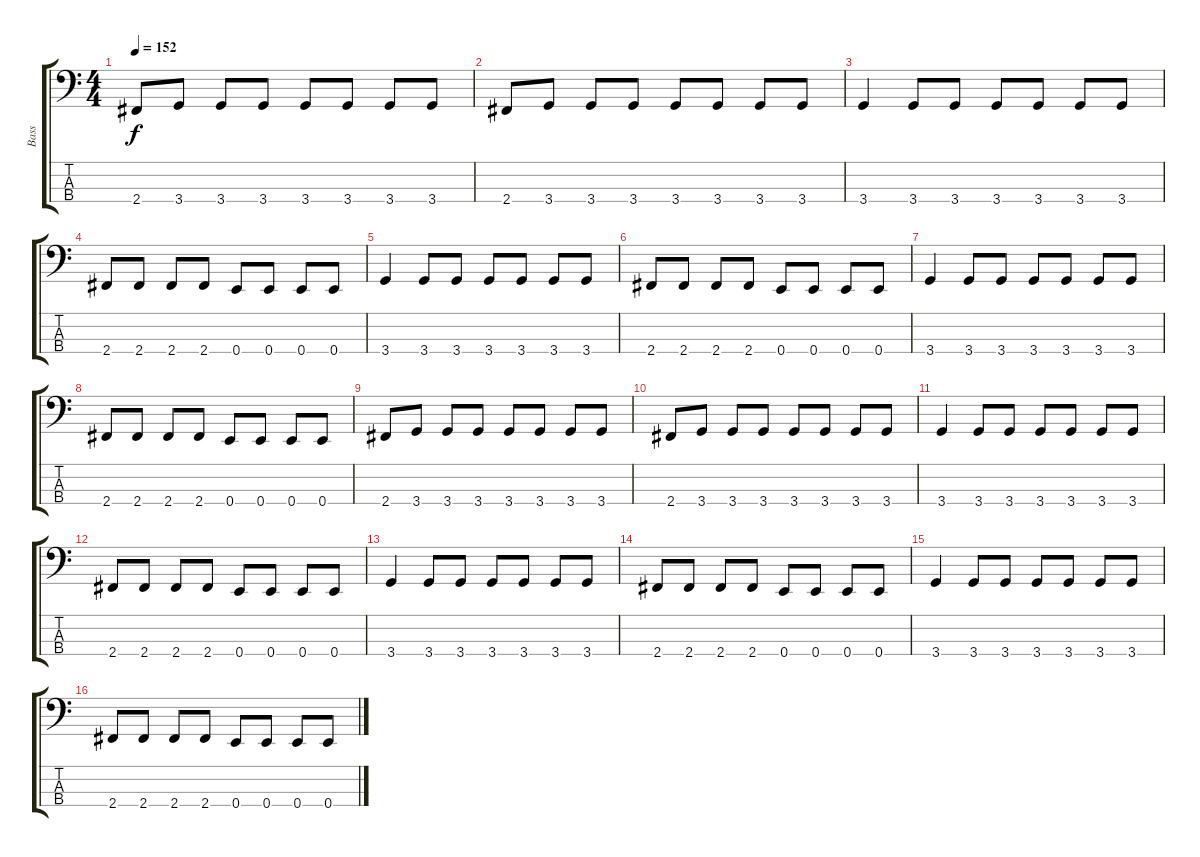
\track ("Bass" "Bass") {instrument electricbasspick}
\staff {score tabs}
\tuning (G2 D2 A1 E1) {hide}
\ts (4 4)
\tempo 152
\clef f4
\ks c
2.4.8{dy f} 3.4.8 3.4.8 3.4.8 3.4.8 3.4.8 3.4.8 3.4.8 |
2.4.8 3.4.8 3.4.8 3.4.8 3.4.8 3.4.8 3.4.8 3.4.8 |
3.4.4 3.4.8 3.4.8 3.4.8 3.4.8 3.4.8 3.4.8 |
2.4.8 2.4.8 2.4.8 2.4.8 0.4.8 0.4.8 0.4.8 0.4.8 |
3.4.4 3.4.8 3.4.8 3.4.8 3.4.8 3.4.8 3.4.8 |
2.4.8 2.4.8 2.4.8 2.4.8 0.4.8 0.4.8 0.4.8 0.4.8 |
3.4.4 3.4.8 3.4.8 3.4.8 3.4.8 3.4.8 3.4.8 |
2.4.8 2.4.8 2.4.8 2.4.8 0.4.8 0.4.8 0.4.8 0.4.8 |
2.4.8 3.4.8 3.4.8 3.4.8 3.4.8 3.4.8 3.4.8 3.4.8 |
2.4.8 3.4.8 3.4.8 3.4.8 3.4.8 3.4.8 3.4.8 3.4.8 |
3.4.4 3.4.8 3.4.8 3.4.8 3.4.8 3.4.8 3.4.8 |
2.4.8 2.4.8 2.4.8 2.4.8 0.4.8 0.4.8 0.4.8 0.4.8 |
3.4.4 3.4.8 3.4.8 3.4.8 3.4.8 3.4.8 3.4.8 |
2.4.8 2.4.8 2.4.8 2.4.8 0.4.8 0.4.8 0.4.8 0.4.8 |
3.4.4 3.4.8 3.4.8 3.4.8 3.4.8 3.4.8 3.4.8 |
2.4.8 2.4.8 2.4.8 2.4.8 0.4.8 0.4.8 0.4.8 0.4.8
